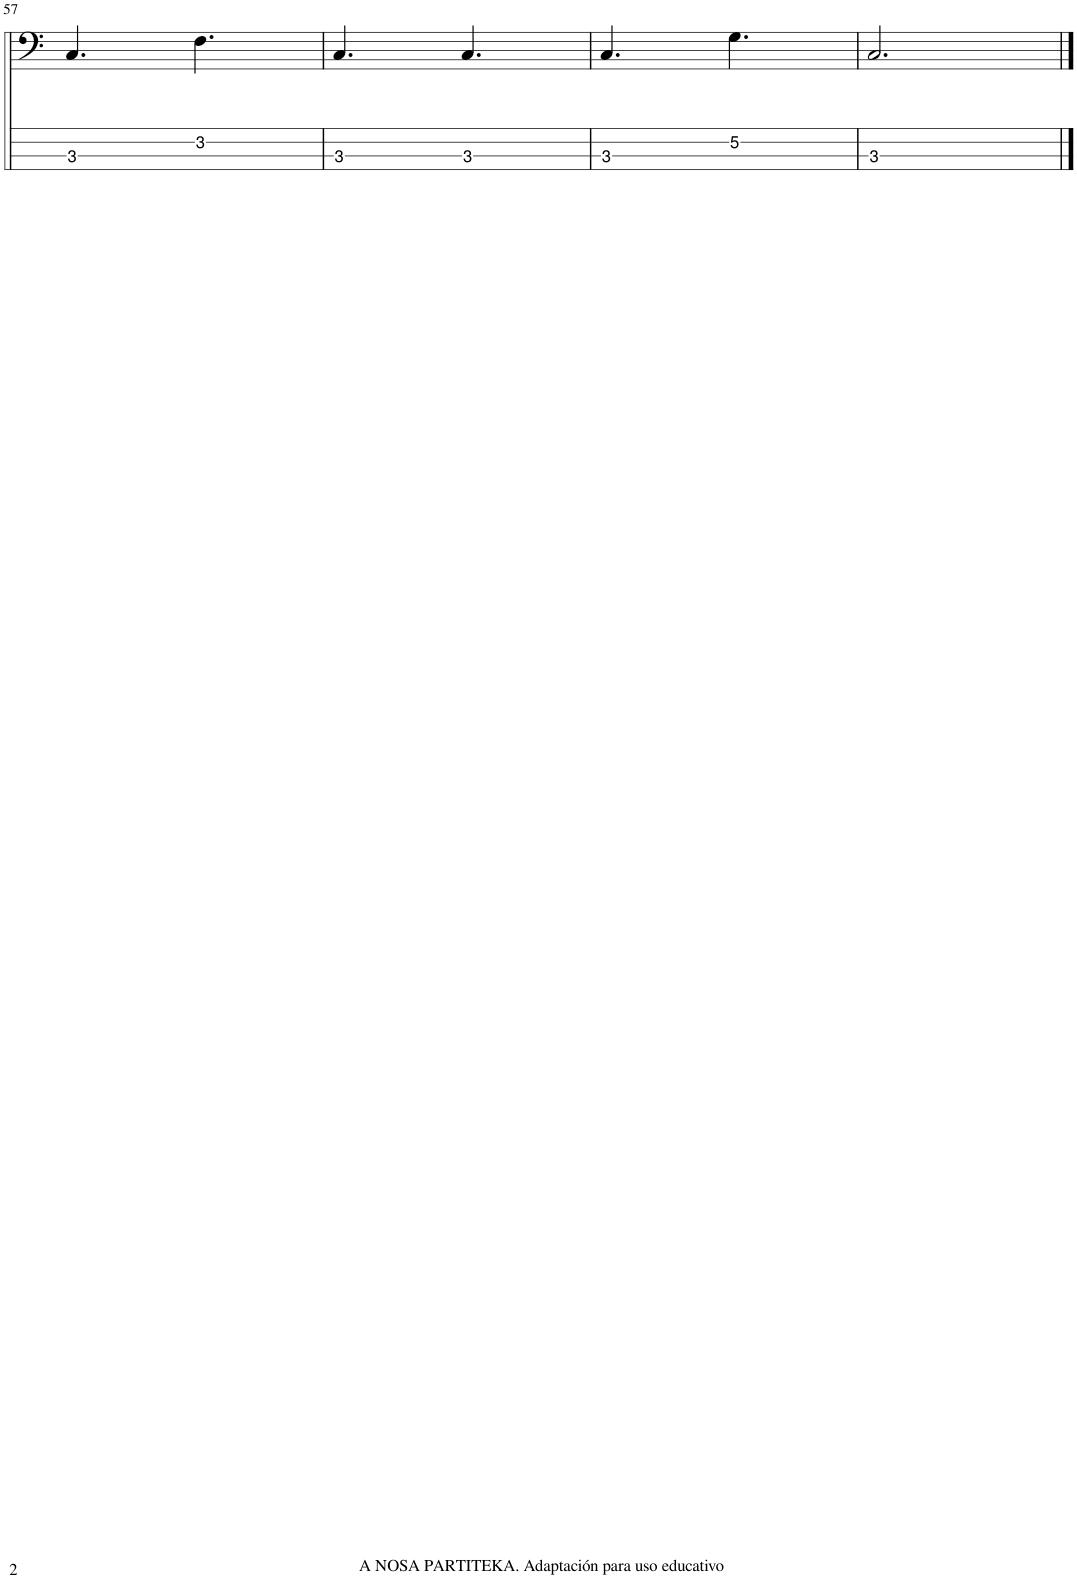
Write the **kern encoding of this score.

**kern	**kern
*part1	*part1
*staff2	*staff1
*I"Baixo	*
*I'B.	*
*	*clefF4
*Trd7c12	*Trd7c12
*k[]	*k[]
*M6/8	*M6/8
=56	=56
4F	4F\
8C	8C/
8r	8r
4r	4r
!!LO:PB:g=z
=57	=57
4.C	4.C/
4.F	4.F\
=58	=58
4.C	4.C/
4.C	4.C/
=59	=59
4.C	4.C/
4.G	4.G\
=	=
*-	*-
